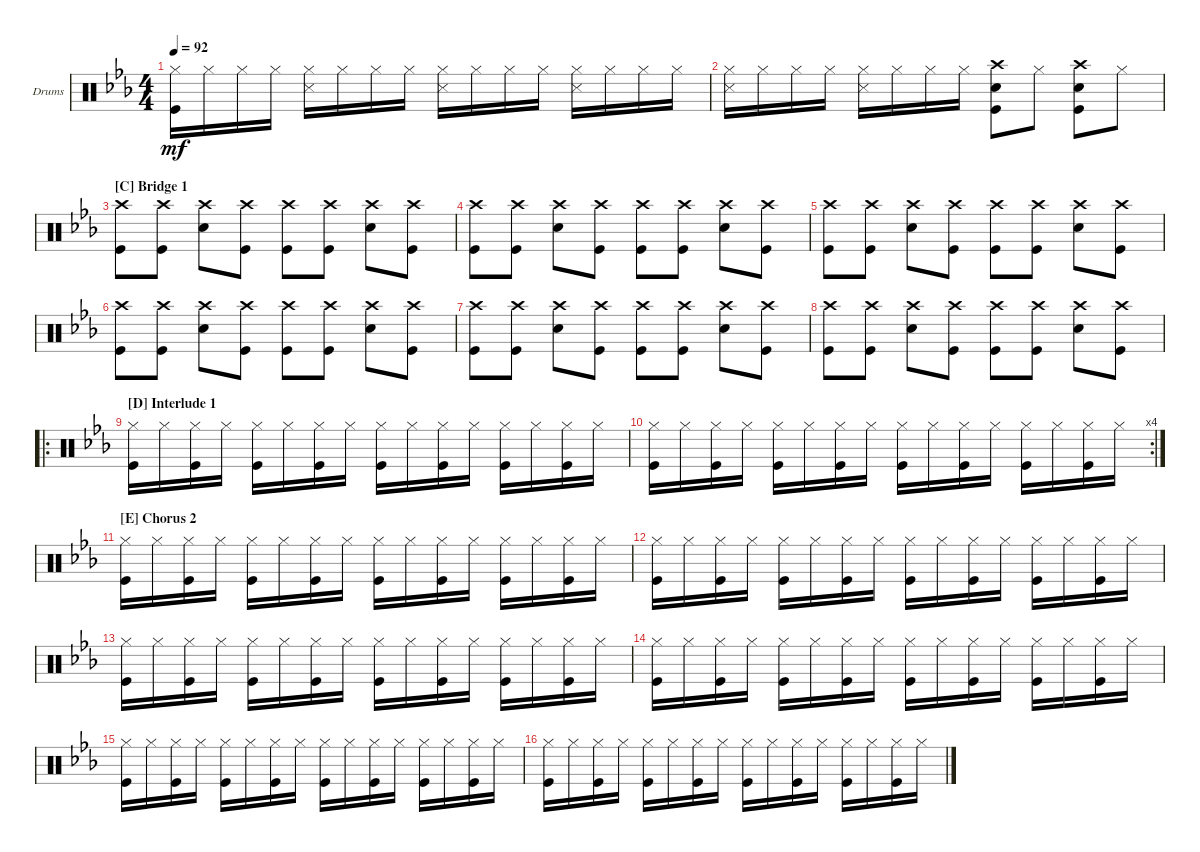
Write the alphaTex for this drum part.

\defaultSystemsLayout 4
\bracketExtendMode groupsimilarinstruments
\firstSystemTrackNameOrientation horizontal
\otherSystemsTrackNameOrientation horizontal
\track ("Drums" "Drums") {instrument percussion}
\staff {score}
\articulation defaults
\ts (4 4)
\tempo 92
\clef neutral
\ks cminor
("Kick (hit)" "Hi-Hat (closed)").16{dy mf} "Hi-Hat (closed)".16 "Hi-Hat (closed)".16 "Hi-Hat (closed)".16 ("Hi-Hat (closed)" "Snare (side stick) 3").16 "Hi-Hat (closed)".16 "Hi-Hat (closed)".16 "Hi-Hat (closed)".16 ("Hi-Hat (closed)" "Snare (side stick) 3").16 "Hi-Hat (closed)".16 "Hi-Hat (closed)".16 "Hi-Hat (closed)".16 ("Hi-Hat (closed)" "Snare (side stick) 3").16 "Hi-Hat (closed)".16 "Hi-Hat (closed)".16 "Hi-Hat (closed)".16 |
("Hi-Hat (closed)" "Snare (side stick) 3").16 "Hi-Hat (closed)".16 "Hi-Hat (closed)".16 "Hi-Hat (closed)".16 ("Hi-Hat (closed)" "Snare (side stick) 3").16 "Hi-Hat (closed)".16 "Hi-Hat (closed)".16 "Hi-Hat (closed)".16 ("Kick (hit)" "Snare (hit) 2" "Crash high (hit)").8 "Hi-Hat (closed)".8 ("Kick (hit)" "Snare (hit) 2" "Crash high (hit)").8 "Hi-Hat (closed)".8 |
\section ("C" "Bridge 1")
("Kick (hit)" "Crash high (hit)").8 ("Kick (hit)" "Crash high (hit)").8 ("Snare (hit) 2" "Crash high (hit)").8 ("Kick (hit)" "Crash high (hit)").8 ("Kick (hit)" "Crash high (hit)").8 ("Kick (hit)" "Crash high (hit)").8 ("Snare (hit) 2" "Crash high (hit)").8 ("Kick (hit)" "Crash high (hit)").8 |
("Kick (hit)" "Crash high (hit)").8 ("Kick (hit)" "Crash high (hit)").8 ("Snare (hit) 2" "Crash high (hit)").8 ("Kick (hit)" "Crash high (hit)").8 ("Kick (hit)" "Crash high (hit)").8 ("Kick (hit)" "Crash high (hit)").8 ("Snare (hit) 2" "Crash high (hit)").8 ("Kick (hit)" "Crash high (hit)").8 |
("Kick (hit)" "Crash high (hit)").8 ("Kick (hit)" "Crash high (hit)").8 ("Snare (hit) 2" "Crash high (hit)").8 ("Kick (hit)" "Crash high (hit)").8 ("Kick (hit)" "Crash high (hit)").8 ("Kick (hit)" "Crash high (hit)").8 ("Snare (hit) 2" "Crash high (hit)").8 ("Kick (hit)" "Crash high (hit)").8 |
("Kick (hit)" "Crash high (hit)").8 ("Kick (hit)" "Crash high (hit)").8 ("Snare (hit) 2" "Crash high (hit)").8 ("Kick (hit)" "Crash high (hit)").8 ("Kick (hit)" "Crash high (hit)").8 ("Kick (hit)" "Crash high (hit)").8 ("Snare (hit) 2" "Crash high (hit)").8 ("Kick (hit)" "Crash high (hit)").8 |
("Kick (hit)" "Crash high (hit)").8 ("Kick (hit)" "Crash high (hit)").8 ("Snare (hit) 2" "Crash high (hit)").8 ("Kick (hit)" "Crash high (hit)").8 ("Kick (hit)" "Crash high (hit)").8 ("Kick (hit)" "Crash high (hit)").8 ("Snare (hit) 2" "Crash high (hit)").8 ("Kick (hit)" "Crash high (hit)").8 |
("Kick (hit)" "Crash high (hit)").8 ("Kick (hit)" "Crash high (hit)").8 ("Snare (hit) 2" "Crash high (hit)").8 ("Kick (hit)" "Crash high (hit)").8 ("Kick (hit)" "Crash high (hit)").8 ("Kick (hit)" "Crash high (hit)").8 ("Snare (hit) 2" "Crash high (hit)").8 ("Kick (hit)" "Crash high (hit)").8 |
\ro
\section ("D" "Interlude 1")
("Kick (hit)" "Hi-Hat (closed)").16 "Hi-Hat (closed)".16 ("Hi-Hat (closed)" "Kick (hit)").16 "Hi-Hat (closed)".16 ("Hi-Hat (closed)" "Kick (hit)").16 "Hi-Hat (closed)".16 ("Hi-Hat (closed)" "Kick (hit)").16 "Hi-Hat (closed)".16 ("Hi-Hat (closed)" "Kick (hit)").16 "Hi-Hat (closed)".16 ("Hi-Hat (closed)" "Kick (hit)").16 "Hi-Hat (closed)".16 ("Hi-Hat (closed)" "Kick (hit)").16 "Hi-Hat (closed)".16 ("Hi-Hat (closed)" "Kick (hit)").16 "Hi-Hat (closed)".16 |
\rc 4
("Kick (hit)" "Hi-Hat (closed)").16 "Hi-Hat (closed)".16 ("Hi-Hat (closed)" "Kick (hit)").16 "Hi-Hat (closed)".16 ("Hi-Hat (closed)" "Kick (hit)").16 "Hi-Hat (closed)".16 ("Hi-Hat (closed)" "Kick (hit)").16 "Hi-Hat (closed)".16 ("Hi-Hat (closed)" "Kick (hit)").16 "Hi-Hat (closed)".16 ("Hi-Hat (closed)" "Kick (hit)").16 "Hi-Hat (closed)".16 ("Hi-Hat (closed)" "Kick (hit)").16 "Hi-Hat (closed)".16 ("Hi-Hat (closed)" "Kick (hit)").16 "Hi-Hat (closed)".16 |
\section ("E" "Chorus 2")
("Kick (hit)" "Hi-Hat (closed)").16 "Hi-Hat (closed)".16 ("Hi-Hat (closed)" "Kick (hit)").16 "Hi-Hat (closed)".16 ("Hi-Hat (closed)" "Kick (hit)").16 "Hi-Hat (closed)".16 ("Hi-Hat (closed)" "Kick (hit)").16 "Hi-Hat (closed)".16 ("Hi-Hat (closed)" "Kick (hit)").16 "Hi-Hat (closed)".16 ("Hi-Hat (closed)" "Kick (hit)").16 "Hi-Hat (closed)".16 ("Hi-Hat (closed)" "Kick (hit)").16 "Hi-Hat (closed)".16 ("Hi-Hat (closed)" "Kick (hit)").16 "Hi-Hat (closed)".16 |
("Kick (hit)" "Hi-Hat (closed)").16 "Hi-Hat (closed)".16 ("Hi-Hat (closed)" "Kick (hit)").16 "Hi-Hat (closed)".16 ("Hi-Hat (closed)" "Kick (hit)").16 "Hi-Hat (closed)".16 ("Hi-Hat (closed)" "Kick (hit)").16 "Hi-Hat (closed)".16 ("Hi-Hat (closed)" "Kick (hit)").16 "Hi-Hat (closed)".16 ("Hi-Hat (closed)" "Kick (hit)").16 "Hi-Hat (closed)".16 ("Hi-Hat (closed)" "Kick (hit)").16 "Hi-Hat (closed)".16 ("Hi-Hat (closed)" "Kick (hit)").16 "Hi-Hat (closed)".16 |
("Kick (hit)" "Hi-Hat (closed)").16 "Hi-Hat (closed)".16 ("Hi-Hat (closed)" "Kick (hit)").16 "Hi-Hat (closed)".16 ("Hi-Hat (closed)" "Kick (hit)").16 "Hi-Hat (closed)".16 ("Hi-Hat (closed)" "Kick (hit)").16 "Hi-Hat (closed)".16 ("Hi-Hat (closed)" "Kick (hit)").16 "Hi-Hat (closed)".16 ("Hi-Hat (closed)" "Kick (hit)").16 "Hi-Hat (closed)".16 ("Hi-Hat (closed)" "Kick (hit)").16 "Hi-Hat (closed)".16 ("Hi-Hat (closed)" "Kick (hit)").16 "Hi-Hat (closed)".16 |
("Kick (hit)" "Hi-Hat (closed)").16 "Hi-Hat (closed)".16 ("Hi-Hat (closed)" "Kick (hit)").16 "Hi-Hat (closed)".16 ("Hi-Hat (closed)" "Kick (hit)").16 "Hi-Hat (closed)".16 ("Hi-Hat (closed)" "Kick (hit)").16 "Hi-Hat (closed)".16 ("Hi-Hat (closed)" "Kick (hit)").16 "Hi-Hat (closed)".16 ("Hi-Hat (closed)" "Kick (hit)").16 "Hi-Hat (closed)".16 ("Hi-Hat (closed)" "Kick (hit)").16 "Hi-Hat (closed)".16 ("Hi-Hat (closed)" "Kick (hit)").16 "Hi-Hat (closed)".16 |
("Kick (hit)" "Hi-Hat (closed)").16 "Hi-Hat (closed)".16 ("Hi-Hat (closed)" "Kick (hit)").16 "Hi-Hat (closed)".16 ("Hi-Hat (closed)" "Kick (hit)").16 "Hi-Hat (closed)".16 ("Hi-Hat (closed)" "Kick (hit)").16 "Hi-Hat (closed)".16 ("Hi-Hat (closed)" "Kick (hit)").16 "Hi-Hat (closed)".16 ("Hi-Hat (closed)" "Kick (hit)").16 "Hi-Hat (closed)".16 ("Hi-Hat (closed)" "Kick (hit)").16 "Hi-Hat (closed)".16 ("Hi-Hat (closed)" "Kick (hit)").16 "Hi-Hat (closed)".16 |
("Kick (hit)" "Hi-Hat (closed)").16 "Hi-Hat (closed)".16 ("Hi-Hat (closed)" "Kick (hit)").16 "Hi-Hat (closed)".16 ("Hi-Hat (closed)" "Kick (hit)").16 "Hi-Hat (closed)".16 ("Hi-Hat (closed)" "Kick (hit)").16 "Hi-Hat (closed)".16 ("Hi-Hat (closed)" "Kick (hit)").16 "Hi-Hat (closed)".16 ("Hi-Hat (closed)" "Kick (hit)").16 "Hi-Hat (closed)".16 ("Hi-Hat (closed)" "Kick (hit)").16 "Hi-Hat (closed)".16 ("Hi-Hat (closed)" "Kick (hit)").16 "Hi-Hat (closed)".16
